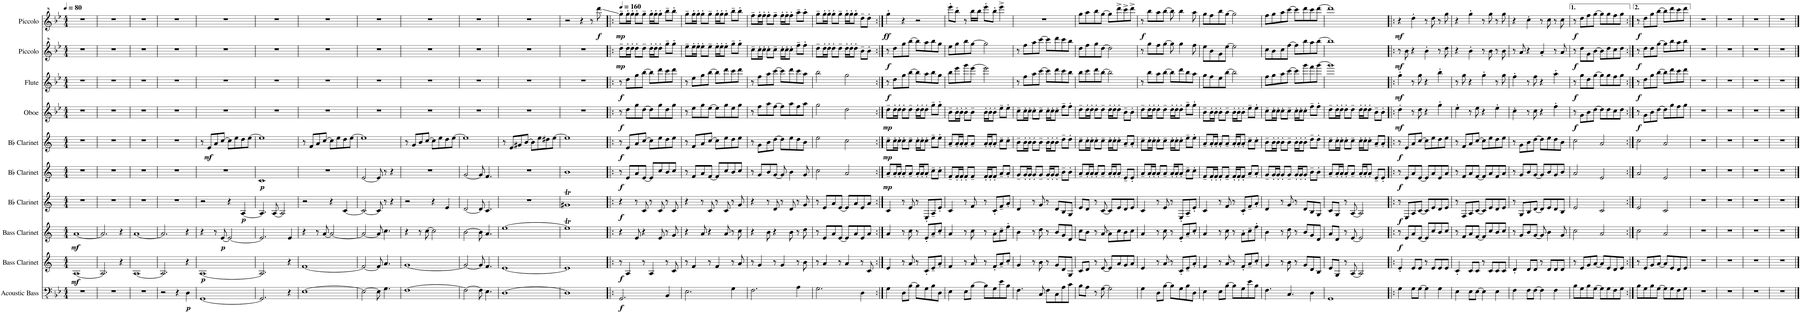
**kern	**dynam	**kern	**dynam	**kern	**dynam	**kern	**dynam	**kern	**dynam	**kern	**dynam	**kern	**dynam	**kern	**dynam	**kern	**dynam	**kern	**dynam
*part10	*part10	*part9	*part9	*part8	*part8	*part7	*part7	*part6	*part6	*part5	*part5	*part4	*part4	*part3	*part3	*part2	*part2	*part1	*part1
*staff10	*staff10	*staff9	*staff9	*staff8	*staff8	*staff7	*staff7	*staff6	*staff6	*staff5	*staff5	*staff4	*staff4	*staff3	*staff3	*staff2	*staff2	*staff1	*staff1
*I"Acoustic Bass	*	*I"Bass Clarinet	*	*I"Bass Clarinet	*	*I"Bb Clarinet	*	*I"Bb Clarinet	*	*I"Bb Clarinet	*	*I"Oboe	*	*I"Flute	*	*I"Piccolo	*	*I"Piccolo	*
*I'Bass	*	*I'B. Cl.	*	*I'B. Cl.	*	*I'Bb Cl.	*	*I'Bb Cl.	*	*I'Bb Cl.	*	*I'Ob.	*	*I'Fl.	*	*I'Picc.	*	*I'Picc.	*
*clefFv4	*	*clefG2	*	*clefG2	*	*clefG2	*	*clefG2	*	*clefG2	*	*clefG2	*	*clefG2	*	*clefG^2	*	*clefG^2	*
*	*	*Trd8c14	*	*Trd8c14	*	*Trd1c2	*	*Trd1c2	*	*Trd1c2	*	*	*	*	*	*Trd-7c-12	*	*Trd-7c-12	*
*k[b-e-]	*	*k[]	*	*k[]	*	*k[]	*	*k[]	*	*k[]	*	*k[b-e-]	*	*k[b-e-]	*	*k[b-e-]	*	*k[b-e-]	*
*M4/4	*	*M4/4	*	*M4/4	*	*M4/4	*	*M4/4	*	*M4/4	*	*M4/4	*	*M4/4	*	*M4/4	*	*M4/4	*
*MM80	*	*MM80	*	*MM80	*	*MM80	*	*MM80	*	*MM80	*	*MM80	*	*MM80	*	*MM80	*	*MM80	*
=1	=1	=1	=1	=1	=1	=1	=1	=1	=1	=1	=1	=1	=1	=1	=1	=1	=1	=1	=1
!	!	!	!LO:DY:b	!	!LO:DY:b	!	!	!	!	!	!	!	!	!	!	!	!	!	!
1r	.	[1A	mf	[1a	mf	1r	.	1r	.	1r	.	1r	.	1r	.	1r	.	1r	.
=2	=2	=2	=2	=2	=2	=2	=2	=2	=2	=2	=2	=2	=2	=2	=2	=2	=2	=2	=2
1r	.	2.A/]	.	2.a/]	.	1r	.	1r	.	1r	.	1r	.	1r	.	1r	.	1r	.
.	.	4r	.	4r	.	.	.	.	.	.	.	.	.	.	.	.	.	.	.
=3	=3	=3	=3	=3	=3	=3	=3	=3	=3	=3	=3	=3	=3	=3	=3	=3	=3	=3	=3
1r	.	[1A	.	[1a	.	1r	.	1r	.	1r	.	1r	.	1r	.	1r	.	1r	.
=4	=4	=4	=4	=4	=4	=4	=4	=4	=4	=4	=4	=4	=4	=4	=4	=4	=4	=4	=4
2r	.	2.A/]	.	2.a/]	.	1r	.	1r	.	1r	.	1r	.	1r	.	1r	.	1r	.
4r	.	.	.	.	.	.	.	.	.	.	.	.	.	.	.	.	.	.	.
!	!LO:DY:b	!	!	!	!	!	!	!	!	!	!	!	!	!	!	!	!	!	!
4DD\	p	4r	.	4r	.	.	.	.	.	.	.	.	.	.	.	.	.	.	.
=5	=5	=5	=5	=5	=5	=5	=5	=5	=5	=5	=5	=5	=5	=5	=5	=5	=5	=5	=5
!	!	!	!LO:DY:b	!	!	!	!	!	!	!	!	!	!	!	!	!	!	!	!
[1GGG	.	[1A	p	4r	.	2r	.	1r	.	8r	.	1r	.	1r	.	1r	.	1r	.
!	!	!	!	!	!	!	!	!	!	!	!LO:DY:b	!	!	!	!	!	!	!	!
.	.	.	.	.	.	.	.	.	.	8e/L	mf	.	.	.	.	.	.	.	.
.	.	.	.	8r	.	.	.	.	.	8a/	.	.	.	.	.	.	.	.	.
!	!	!	!	!	!LO:DY:b	!	!	!	!	!	!	!	!	!	!	!	!	!	!
.	.	.	.	[8e/	p	.	.	.	.	[8cc/J	.	.	.	.	.	.	.	.	.
.	.	.	.	2e/_	.	4r	.	.	.	8cc\L]	.	.	.	.	.	.	.	.	.
.	.	.	.	.	.	.	.	.	.	8ee\	.	.	.	.	.	.	.	.	.
!	!	!	!	!	!	!	!LO:DY:b	!	!	!	!	!	!	!	!	!	!	!	!
.	.	.	.	.	.	[4A/	p	.	.	8dd\	.	.	.	.	.	.	.	.	.
.	.	.	.	.	.	.	.	.	.	[8ee\J	.	.	.	.	.	.	.	.	.
=6	=6	=6	=6	=6	=6	=6	=6	=6	=6	=6	=6	=6	=6	=6	=6	=6	=6	=6	=6
!	!	!	!	!	!	!	!	!	!LO:DY:b	!	!	!	!	!	!	!	!	!	!
2.GGG/]	.	2.A/]	.	2.e/]	.	4.A/]	.	1c	p	1ee]	.	1r	.	1r	.	1r	.	1r	.
.	.	.	.	.	.	[8A/	.	.	.	.	.	.	.	.	.	.	.	.	.
.	.	.	.	.	.	2A/]	.	.	.	.	.	.	.	.	.	.	.	.	.
4r	.	4r	.	4e/	.	.	.	.	.	.	.	.	.	.	.	.	.	.	.
=7	=7	=7	=7	=7	=7	=7	=7	=7	=7	=7	=7	=7	=7	=7	=7	=7	=7	=7	=7
[1EE-	.	[1f	.	4r	.	2r	.	1r	.	8r	.	1r	.	1r	.	1r	.	1r	.
.	.	.	.	.	.	.	.	.	.	8f/L	.	.	.	.	.	.	.	.	.
.	.	.	.	8r	.	.	.	.	.	8a/	.	.	.	.	.	.	.	.	.
.	.	.	.	[8a/	.	.	.	.	.	[8cc/J	.	.	.	.	.	.	.	.	.
.	.	.	.	2a/_	.	4r	.	.	.	8cc\L]	.	.	.	.	.	.	.	.	.
.	.	.	.	.	.	.	.	.	.	8ee\	.	.	.	.	.	.	.	.	.
.	.	.	.	.	.	[4c/	.	.	.	8dd\	.	.	.	.	.	.	.	.	.
.	.	.	.	.	.	.	.	.	.	[8ee\J	.	.	.	.	.	.	.	.	.
=8	=8	=8	=8	=8	=8	=8	=8	=8	=8	=8	=8	=8	=8	=8	=8	=8	=8	=8	=8
2EE-\_	.	2f/_	.	2a/_	.	2c/_	.	[2e/	.	1ee]	.	1r	.	1r	.	1r	.	1r	.
8EE-\]	.	8f/]	.	8a/]	.	8c/]	.	8e/]	.	.	.	.	.	.	.	.	.	.	.
4.GG\	.	4.a/	.	4.cc\	.	8r	.	8r	.	.	.	.	.	.	.	.	.	.	.
.	.	.	.	.	.	4r	.	4r	.	.	.	.	.	.	.	.	.	.	.
=9	=9	=9	=9	=9	=9	=9	=9	=9	=9	=9	=9	=9	=9	=9	=9	=9	=9	=9	=9
[1FF	.	[1g	.	4r	.	2r	.	1r	.	8r	.	1r	.	1r	.	1r	.	1r	.
.	.	.	.	.	.	.	.	.	.	8g/L	.	.	.	.	.	.	.	.	.
.	.	.	.	8r	.	.	.	.	.	8b/	.	.	.	.	.	.	.	.	.
.	.	.	.	[8cc\	.	.	.	.	.	[8cc/J	.	.	.	.	.	.	.	.	.
.	.	.	.	2cc\]	.	4r	.	.	.	8cc\L]	.	.	.	.	.	.	.	.	.
.	.	.	.	.	.	.	.	.	.	8ee\	.	.	.	.	.	.	.	.	.
.	.	.	.	.	.	4e/	.	.	.	8dd\	.	.	.	.	.	.	.	.	.
.	.	.	.	.	.	.	.	.	.	[8ee\J	.	.	.	.	.	.	.	.	.
=10	=10	=10	=10	=10	=10	=10	=10	=10	=10	=10	=10	=10	=10	=10	=10	=10	=10	=10	=10
2FF\_	.	2g/_	.	[2b\	.	[2d/	.	[2g/	.	1ee]	.	1r	.	1r	.	1r	.	1r	.
8FF\]	.	8g/]	.	8b\]	.	8d/]	.	8g/]	.	.	.	.	.	.	.	.	.	.	.
4.EE-\	.	4.f/	.	4.a/	.	4.c/	.	4.f/	.	.	.	.	.	.	.	.	.	.	.
=11	=11	=11	=11	=11	=11	=11	=11	=11	=11	=11	=11	=11	=11	=11	=11	=11	=11	=11	=11
[1DD	.	[1e	.	[1ee	.	1r	.	1r	.	8r	.	1r	.	1r	.	1r	.	1r	.
.	.	.	.	.	.	.	.	.	.	8e/L	.	.	.	.	.	.	.	.	.
.	.	.	.	.	.	.	.	.	.	8g#X/	.	.	.	.	.	.	.	.	.
.	.	.	.	.	.	.	.	.	.	[8b/J	.	.	.	.	.	.	.	.	.
.	.	.	.	.	.	.	.	.	.	8b\L]	.	.	.	.	.	.	.	.	.
.	.	.	.	.	.	.	.	.	.	8ee\	.	.	.	.	.	.	.	.	.
.	.	.	.	.	.	.	.	.	.	8dd#X\	.	.	.	.	.	.	.	.	.
.	.	.	.	.	.	.	.	.	.	[8ee\J	.	.	.	.	.	.	.	.	.
=12	=12	=12	=12	=12	=12	=12	=12	=12	=12	=12	=12	=12	=12	=12	=12	=12	=12	=12	=12
1DD]	.	1e]	.	1eet]	.	1g#Xt	.	1b	.	1ee]	.	1r	.	1r	.	1r	.	2r	.
.	.	.	.	.	.	.	.	.	.	.	.	.	.	.	.	.	.	4r	.
.	.	.	.	.	.	.	.	.	.	.	.	.	.	.	.	.	.	8r	.
!	!	!	!	!	!	!	!	!	!	!	!	!	!	!	!	!	!	!	!LO:DY:b
.	.	.	.	.	.	.	.	.	.	.	.	.	.	.	.	.	.	8dddd\	f
=13!|:	=13!|:	=13!|:	=13!|:	=13!|:	=13!|:	=13!|:	=13!|:	=13!|:	=13!|:	=13!|:	=13!|:	=13!|:	=13!|:	=13!|:	=13!|:	=13!|:	=13!|:	=13!|:	=13!|:
*	*	*	*	*	*	*	*	*	*	*	*	*	*	*	*	*	*	*MM160	*
!	!LO:DY:b	!	!LO:DY:b	!	!	!	!LO:DY:b	!	!LO:DY:b	!	!LO:DY:b	!	!LO:DY:b	!	!LO:DY:b	!	!LO:DY:b	!	!LO:DY:b
2.GGG/	f	8r	f	4r	.	4r	f	8r	f	8r	f	8r	f	8r	f	8ddd~\L	mp	8ggg~\L	mp
.	.	4A/	.	.	.	.	.	8e/L	.	8e/L	.	8dd\L	.	8dd\L	.	16ddd'\L	.	16ggg'\L	.
.	.	.	.	.	.	.	.	.	.	.	.	.	.	.	.	16ddd'\JJ	.	16ggg'\JJ	.
.	.	.	.	8e/	.	8r	.	8a/	.	8a/	.	8gg\	.	8gg\	.	8ddd'\L	.	8ggg'\L	.
.	.	8r	.	4r	.	8c/	.	[8e/J	.	[8cc/J	.	[8dd\J	.	[8bb-\J	.	8ddd~\J	.	8ggg~\J	.
.	.	4A/	.	.	.	8r	.	8e/L]	.	8cc\L]	.	8dd\L]	.	8bb-\L]	.	16ddd'\LL	.	16ggg'\LL	.
.	.	.	.	.	.	.	.	.	.	.	.	.	.	.	.	16ddd'\J	.	16ggg'\J	.
.	.	.	.	8e/	.	8c/	.	8cc/	.	8ee\	.	8gg\	.	8ddd\	.	8ddd'\J	.	8ggg'\J	.
4BBB-/	.	8r	.	8r	.	8r	.	8b/	.	8dd\	.	8dd\	.	8ccc\	.	8ggg~\L	.	8bbb-~\L	.
.	.	8c/	.	8g/	.	8c/	.	8cc/J	.	8ee\J	.	8gg\J	.	8ddd\J	.	8ggg'\J	.	8bbb-'\J	.
=14	=14	=14	=14	=14	=14	=14	=14	=14	=14	=14	=14	=14	=14	=14	=14	=14	=14	=14	=14
2.EE-\	.	8r	.	4r	.	4r	.	8r	.	8r	.	8r	.	8r	.	8eee-~\L	.	8ggg~\L	.
.	.	4f/	.	.	.	.	.	8f/L	.	8f/L	.	8ee-\L	.	8ee-\L	.	16eee-'\L	.	16ggg'\L	.
.	.	.	.	.	.	.	.	.	.	.	.	.	.	.	.	16eee-'\JJ	.	16ggg'\JJ	.
.	.	.	.	8a/	.	8r	.	8a/	.	8a/	.	8gg\	.	8gg\	.	8eee-'\L	.	8ggg'\L	.
.	.	8r	.	4r	.	8c/	.	[8f/J	.	[8cc/J	.	[8ee-\J	.	[8bb-\J	.	8eee-~\J	.	8ggg~\J	.
.	.	4f/	.	.	.	8r	.	8f/L]	.	8cc\L]	.	8ee-\L]	.	8bb-\L]	.	16eee-'\LL	.	16ggg'\LL	.
.	.	.	.	.	.	.	.	.	.	.	.	.	.	.	.	16eee-'\J	.	16ggg'\J	.
.	.	.	.	8a/	.	8c/	.	8cc/	.	8ee\	.	8gg\	.	8ddd\	.	8eee-'\J	.	8ggg'\J	.
4GG\	.	8r	.	8r	.	8r	.	8b/	.	8dd\	.	8ee-\	.	8ccc\	.	8ggg~\L	.	8bbb-~\L	.
.	.	8a/	.	8cc\	.	8g/	.	8cc/J	.	8ee\J	.	8gg\J	.	8ddd\J	.	8ggg'\J	.	8bbb-'\J	.
=15	=15	=15	=15	=15	=15	=15	=15	=15	=15	=15	=15	=15	=15	=15	=15	=15	=15	=15	=15
2.FF\	.	8r	.	4r	.	4r	.	8r	.	8r	.	8r	.	8r	.	8ccc~\L	.	8fff~\L	.
.	.	4g/	.	.	.	.	.	8g/L	.	8g\L	.	8ff\L	.	8ff\L	.	16ccc'\L	.	16fff'\L	.
.	.	.	.	.	.	.	.	.	.	.	.	.	.	.	.	16ccc'\JJ	.	16fff'\JJ	.
.	.	.	.	8b\	.	8r	.	8b/	.	8b\	.	8aa\	.	8aa\	.	8ccc'\L	.	8fff'\L	.
.	.	8r	.	4r	.	8d/	.	[8g/J	.	[8dd\J	.	[8ff\J	.	[8ccc\J	.	8ccc~\J	.	8fff~\J	.
.	.	4g/	.	.	.	8r	.	8g/]	.	8dd\L]	.	8ff\L]	.	8ccc\L]	.	16ccc'\LL	.	16fff'\LL	.
.	.	.	.	.	.	.	.	.	.	.	.	.	.	.	.	16ccc'\J	.	16fff'\J	.
.	.	.	.	8b\	.	8d/	.	4b\	.	8ee\	.	8aa\	.	8ddd\	.	8ccc'\J	.	8fff'\J	.
4AA\	.	8r	.	8r	.	8r	.	.	.	8dd\	.	8ff\	.	8ccc\	.	8fff~\L	.	8aaa~\L	.
.	.	8b\	.	8dd\	.	8g/	.	8g/	.	8b\J	.	8aa\J	.	8aa\J	.	8fff'\J	.	8aaa'\J	.
=16	=16	=16	=16	=16	=16	=16	=16	=16	=16	=16	=16	=16	=16	=16	=16	=16	=16	=16	=16
2.GG\	.	8r	.	8r	.	8r	.	2cc\	.	2ee\	.	2gg\	.	2bb-\	.	8ddd~\L	.	8ggg~\L	.
.	.	4a/	.	8e/L	.	8e/L	.	.	.	.	.	.	.	.	.	16ddd'\L	.	16ggg'\L	.
.	.	.	.	.	.	.	.	.	.	.	.	.	.	.	.	16ddd'\JJ	.	16ggg'\JJ	.
.	.	.	.	8a/	.	8a/	.	.	.	.	.	.	.	.	.	8ddd'\L	.	8ggg'\L	.
.	.	8r	.	[8e/J	.	[8e/J	.	.	.	.	.	.	.	.	.	8ddd~\J	.	8ggg~\J	.
.	.	4a/	.	8e/L]	.	8e/L]	.	2a/	.	2cc\	.	2dd\	.	2gg\	.	16ddd'\LL	.	16ggg'\LL	.
.	.	.	.	.	.	.	.	.	.	.	.	.	.	.	.	16ddd'\J	.	16ggg'\J	.
.	.	.	.	8a/	.	8a/	.	.	.	.	.	.	.	.	.	8ddd'\J	.	8ggg'\J	.
4DD\	.	8r	.	8e/	.	8e/	.	.	.	.	.	.	.	.	.	8bb-~\L	.	8ddd~\L	.
.	.	8c/	.	8a/J	.	8a/J	.	.	.	.	.	.	.	.	.	8bb-'\J	.	8ddd'\J	.
=17:|!	=17:|!	=17:|!	=17:|!	=17:|!	=17:|!	=17:|!	=17:|!	=17:|!	=17:|!	=17:|!	=17:|!	=17:|!	=17:|!	=17:|!	=17:|!	=17:|!	=17:|!	=17:|!	=17:|!
!	!	!	!	!	!	!	!	!	!LO:DY:b	!	!LO:DY:b	!	!LO:DY:b	!	!LO:DY:b	!	!LO:DY:b	!	!LO:DY:b
4GG\	.	4e/	.	4a/	.	4c/	.	8a~/L	mp	8cc~\L	mp	8dd~\L	mp	8r	f	8r	f	4ggg'\	ff
.	.	.	.	.	.	.	.	16a'/L	.	16cc'\L	.	16dd'\L	.	8dd\L	.	8ddd\L	.	.	.
.	.	.	.	.	.	.	.	16a'/JJ	.	16cc'\JJ	.	16dd'\JJ	.	.	.	.	.	.	.
8DD\L	.	8r	.	8r	.	8r	.	8a'/L	.	8cc'\L	.	8dd'\L	.	8gg\	.	8ggg\	.	4r	.
[8BB-\J	.	8a/	.	8cc\	.	8e/	.	8a~/J	.	8cc~\J	.	8dd~\J	.	[8bb-\J	.	[8bbb-\J	.	.	.
8BB-\L]	.	8r	.	8r	.	8r	.	16a'/LL	.	16cc'\LL	.	16dd'\LL	.	8bb-\L]	.	8bbb-\L]	.	2r	.
.	.	.	.	.	.	.	.	16a'/J	.	16cc'\J	.	16dd'\J	.	.	.	.	.	.	.
8GG\	.	8c'/L	.	8e'/L	.	8E'/L	.	8a'/J	.	8cc'\J	.	8dd'\J	.	8aa\	.	8aaa\	.	.	.
8BB-\	.	8e~/	.	8a~/	.	8A~/	.	8cc~\L	.	8ee~\L	.	8gg~\L	.	8bb-\	.	8bbb-\	.	.	.
8DD\J	.	8a'/J	.	8cc'/J	.	8e'/J	.	8cc'\J	.	8ee'\J	.	8gg'\J	.	8gg\J	.	8ggg\J	.	.	.
=18	=18	=18	=18	=18	=18	=18	=18	=18	=18	=18	=18	=18	=18	=18	=18	=18	=18	=18	=18
4EE-\	.	4f/	.	4a/	.	4c/	.	8f~/L	.	8a~/L	.	8b-~\L	.	8bb-\L	.	8eee-\L	.	8eeee-'\L	.
.	.	.	.	.	.	.	.	16f'/L	.	16a'/L	.	16b-'\L	.	8eee-\	.	8ggg\	.	8bbb-'\J	.
.	.	.	.	.	.	.	.	16f'/JJ	.	16a'/JJ	.	16b-'\JJ	.	.	.	.	.	.	.
8EE-\L	.	8r	.	8r	.	8r	.	8f'/L	.	8a'/L	.	8b-'\L	.	8ggg\	.	8bbb-\	.	8r	.
[8BB-\J	.	8a/	.	8cc\	.	8f/	.	8f~/J	.	8a~/J	.	8b-~\J	.	[8eee-\J	.	[8ggg\J	.	16bbb-\LL	.
.	.	.	.	.	.	.	.	.	.	.	.	.	.	.	.	.	.	16bbb-\JJ	.
8BB-\L]	.	8r	.	8r	.	8r	.	16f'/LL	.	16a'/LL	.	16b-'\LL	.	2eee-\]	.	2ggg\]	.	8eeee-'\L	.
.	.	.	.	.	.	.	.	16f'/J	.	16a'/J	.	16b-'\J	.	.	.	.	.	.	.
8GG\	.	8f'/L	.	8a'\L	.	8c'/L	.	8f'/J	.	8a'/J	.	8b-'\J	.	.	.	.	.	8bbb-'\J	.
8E-\	.	8a~/	.	8cc~\	.	8f~/	.	8a~/L	.	8cc~\L	.	8ee-~\L	.	.	.	.	.	4eeee-^\	.
8BB-\J	.	8cc'/J	.	8ff'\J	.	8a'/J	.	8a'/J	.	8cc'\J	.	8ee-'\J	.	.	.	.	.	.	.
=19	=19	=19	=19	=19	=19	=19	=19	=19	=19	=19	=19	=19	=19	=19	=19	=19	=19	=19	=19
4.FF\	.	4g/	.	4b\	.	4d/	.	8g~/L	.	8b~\L	.	8cc~\L	.	8r	.	8r	.	1r	.
.	.	.	.	.	.	.	.	16g'/L	.	16b'\L	.	16cc'\L	.	8ff\L	.	8fff\L	.	.	.
.	.	.	.	.	.	.	.	16g'/JJ	.	16b'\JJ	.	16cc'\JJ	.	.	.	.	.	.	.
.	.	8r	.	8r	.	8r	.	8g'/L	.	8b'\L	.	8cc'\L	.	8aa\	.	8aaa\	.	.	.
8CC/	.	8b\	.	8dd\	.	8g/	.	8g~/J	.	8b~\J	.	8cc~\J	.	[8ccc\J	.	[8cccc\J	.	.	.
8FF\L	.	8r	.	8r	.	8r	.	16g'/LL	.	16b'\LL	.	16cc'\LL	.	8ccc\L]	.	8cccc\L]	.	.	.
.	.	.	.	.	.	.	.	16g'/J	.	16b'\J	.	16cc'\J	.	.	.	.	.	.	.
8CC\	.	8g/L	.	8b/L	.	8d/L	.	8g'/J	.	8b'\J	.	8cc'\J	.	8ddd\	.	8dddd\	.	.	.
8AA\	.	8d/	.	8g/	.	8B/	.	8b~\L	.	8dd~\L	.	8ff~\L	.	8ccc\	.	8cccc\	.	.	.
8C\J	.	8G/J	.	8d/J	.	8G/J	.	8b'\J	.	8dd'\J	.	8ff'\J	.	8bb-\J	.	8bbb-\J	.	.	.
=20	=20	=20	=20	=20	=20	=20	=20	=20	=20	=20	=20	=20	=20	=20	=20	=20	=20	=20	=20
8BB-\L	.	8c/L	.	8cc\L	.	8e/L	.	8a~/L	.	8cc~\L	.	8dd~\L	.	8bb-\L	.	8ddd\L	.	8ggg\L	.
8AA\J	.	8d/J	.	8b\J	.	8d/J	.	16a'/L	.	16cc'\L	.	16dd'\L	.	8ccc\	.	8fff\	.	8aaa\	.
.	.	.	.	.	.	.	.	16a'/JJ	.	16cc'\JJ	.	16dd'\JJ	.	.	.	.	.	.	.
8r	.	8r	.	8r	.	8r	.	8a'/L	.	8cc'\L	.	8dd'\L	.	8ddd\	.	8ggg\	.	8bbb-\	.
[8GG\	.	[8e/	.	[8a/	.	[8c/	.	8a~/J	.	8cc~\J	.	8dd~\J	.	[8bb-\J	.	[8ddd\J	.	[8ggg\J	.
2GG\]	.	8e/L]	.	8a\L]	.	8c/L]	.	16a'/LL	.	16cc'\LL	.	16dd'\LL	.	2bb-\]	.	2ddd\]	.	8ggg\L]	.
.	.	.	.	.	.	.	.	16a'/J	.	16cc'\J	.	16dd'\J	.	.	.	.	.	.	.
.	.	8a/	.	8cc\	.	8e/	.	8a'/J	.	8cc'\J	.	8dd'\J	.	.	.	.	.	8dddd^\	.
.	.	8g/	.	8b\	.	8d/	.	8e~/L	.	8a~/L	.	8b-~\L	.	.	.	.	.	8cccc^\	.
.	.	8a/J	.	8cc\J	.	8e/J	.	8e'/J	.	8a'/J	.	8b-'\J	.	.	.	.	.	8dddd^\J	.
=21	=21	=21	=21	=21	=21	=21	=21	=21	=21	=21	=21	=21	=21	=21	=21	=21	=21	=21	=21
!	!	!	!	!	!	!	!	!	!	!	!	!	!	!	!	!	!	!	!LO:DY:b
4GG\	.	4e/	.	4a/	.	4c/	.	8a~/L	.	8cc~\L	.	8dd~\L	.	8r	.	8r	.	8r	f
.	.	.	.	.	.	.	.	16a'/L	.	16cc'\L	.	16dd'\L	.	8bb-\L	.	8ggg\L	.	8bbb-\L	.
.	.	.	.	.	.	.	.	16a'/JJ	.	16cc'\JJ	.	16dd'\JJ	.	.	.	.	.	.	.
8DD\L	.	8r	.	8r	.	8r	.	8a'/L	.	8cc'\L	.	8dd'\L	.	8aa\	.	8fff\	.	8aaa\	.
[8BB-\J	.	8a/	.	8cc\	.	8e/	.	8a~/J	.	8cc~\J	.	8dd~\J	.	[8bb-\J	.	[8ggg\J	.	[8bbb-\J	.
8BB-\L]	.	8r	.	8r	.	8r	.	16a'/LL	.	16cc'\LL	.	16dd'\LL	.	8bb-\L]	.	8ggg\]	.	8bbb-\]	.
.	.	.	.	.	.	.	.	16a'/J	.	16cc'\J	.	16dd'\J	.	.	.	.	.	.	.
8GG\	.	8c'/L	.	8e'/L	.	8E'/L	.	8a'/J	.	8cc'\J	.	8dd'\J	.	8ddd\	.	4ggg\	.	4bbb-\	.
8BB-\	.	8e~/	.	8a~/	.	8A~/	.	8cc~\L	.	8ee~\L	.	8gg~\L	.	8bb-\	.	.	.	.	.
8DD\J	.	8a'/J	.	8cc'/J	.	8e'/J	.	8cc'\J	.	8ee'\J	.	8gg'\J	.	8aa\J	.	8fff\	.	8aaa\	.
=22	=22	=22	=22	=22	=22	=22	=22	=22	=22	=22	=22	=22	=22	=22	=22	=22	=22	=22	=22
4EE-\	.	4f/	.	4a/	.	4c/	.	8f~/L	.	8a~/L	.	8b-~\L	.	8gg\L	.	8eee-\L	.	8ggg\L	.
.	.	.	.	.	.	.	.	16f'/L	.	16a'/L	.	16b-'\L	.	8ff\	.	8bb-\	.	8fff\	.
.	.	.	.	.	.	.	.	16f'/JJ	.	16a'/JJ	.	16b-'\JJ	.	.	.	.	.	.	.
8EE-\L	.	8r	.	8r	.	8r	.	8f'/L	.	8a'/L	.	8b-'\L	.	8ee-\	.	8gg\	.	8bbb-\	.
[8BB-\J	.	8a/	.	8cc\	.	8f/	.	8f~/J	.	8a~/J	.	8b-~\J	.	[8bb-\J	.	[8eee-\J	.	[8ggg\J	.
8BB-\L]	.	8r	.	8r	.	8r	.	16f'/LL	.	16a'/LL	.	16b-'\LL	.	2bb-\]	.	2eee-\]	.	2ggg\]	.
.	.	.	.	.	.	.	.	16f'/J	.	16a'/J	.	16b-'\J	.	.	.	.	.	.	.
8GG\	.	8f'/L	.	8a'\L	.	8c'/L	.	8f'/J	.	8a'/J	.	8b-'\J	.	.	.	.	.	.	.
8E-\	.	8a~/	.	8cc~\	.	8f~/	.	8a~/L	.	8cc~\L	.	8ee-~\L	.	.	.	.	.	.	.
8BB-\J	.	8cc'/J	.	8ff'\J	.	8a'/J	.	8a'/J	.	8cc'\J	.	8ee-'\J	.	.	.	.	.	.	.
=23	=23	=23	=23	=23	=23	=23	=23	=23	=23	=23	=23	=23	=23	=23	=23	=23	=23	=23	=23
4.FF\	.	4g/	.	4b\	.	4d/	.	8g~/L	.	8b~\L	.	8cc~\L	.	8ff\L	.	8ccc\L	.	8fff\L	.
.	.	.	.	.	.	.	.	16g'/L	.	16b'\L	.	16cc'\L	.	8gg\	.	8bb-\	.	8ggg\	.
.	.	.	.	.	.	.	.	16g'/JJ	.	16b'\JJ	.	16cc'\JJ	.	.	.	.	.	.	.
.	.	8r	.	8r	.	8r	.	8g'/L	.	8b'\L	.	8cc'\L	.	8aa\	.	8ccc\	.	8aaa\	.
4.CC/	.	8b\	.	8dd\	.	8g/	.	8g~/J	.	8b~\J	.	8cc~\J	.	[8ccc\J	.	[8fff\J	.	[8cccc\J	.
.	.	8r	.	8r	.	8r	.	16g'/LL	.	16b'\LL	.	16cc'\LL	.	8ccc\L]	.	8fff\L]	.	8cccc\L]	.
.	.	.	.	.	.	.	.	16g'/J	.	16b'\J	.	16cc'\J	.	.	.	.	.	.	.
.	.	8g/L	.	8b/L	.	8d/L	.	8g'/J	.	8b'\J	.	8cc'\J	.	8ggg\	.	8bbb-\	.	8dddd\	.
4DD\	.	8d/	.	8g/	.	8B/	.	8b~\L	.	8dd~\L	.	8ff~\L	.	8fff\	.	8aaa\	.	8cccc\	.
.	.	8B/J	.	8d/J	.	8G/J	.	8b'\J	.	8dd'\J	.	8ff'\J	.	[8ggg\J	.	[8bbb-\J	.	[8dddd\J	.
=24	=24	=24	=24	=24	=24	=24	=24	=24	=24	=24	=24	=24	=24	=24	=24	=24	=24	=24	=24
1GGG	.	8e/L	.	8a/L	.	8c/L	.	8a~/L	.	8cc~\L	.	8dd~\L	.	1ggg]	.	1bbb-]	.	1dddd]	.
.	.	8G/J	.	8d/J	.	8G/J	.	16a'/L	.	16cc'\L	.	16dd'\L	.	.	.	.	.	.	.
.	.	.	.	.	.	.	.	16a'/JJ	.	16cc'\JJ	.	16dd'\JJ	.	.	.	.	.	.	.
.	.	8r	.	8r	.	8r	.	8a'/L	.	8cc'\L	.	8dd'\L	.	.	.	.	.	.	.
.	.	[8A/	.	[8e/	.	[8A/	.	8a~/J	.	8cc~\J	.	8dd~\J	.	.	.	.	.	.	.
.	.	2A/]	.	2e/]	.	2A/]	.	16a'/LL	.	16cc'\LL	.	16dd'\LL	.	.	.	.	.	.	.
.	.	.	.	.	.	.	.	16a'/J	.	16cc'\J	.	16dd'\J	.	.	.	.	.	.	.
.	.	.	.	.	.	.	.	8a'/J	.	8cc'\J	.	8dd'\J	.	.	.	.	.	.	.
.	.	.	.	.	.	.	.	8e~/L	.	8a~/L	.	8b-~\L	.	.	.	.	.	.	.
.	.	.	.	.	.	.	.	8e'/J	.	8a'/J	.	8b-'\J	.	.	.	.	.	.	.
=25!|:	=25!|:	=25!|:	=25!|:	=25!|:	=25!|:	=25!|:	=25!|:	=25!|:	=25!|:	=25!|:	=25!|:	=25!|:	=25!|:	=25!|:	=25!|:	=25!|:	=25!|:	=25!|:	=25!|:
!	!	!	!	!	!LO:DY:b	!	!LO:DY:b	!	!LO:DY:b	!	!LO:DY:b	!	!LO:DY:b	!	!LO:DY:b	!	!LO:DY:b	!	!LO:DY:b
4GG\	.	4e'/	.	8r	f	8r	f	8r	f	8r	f	4dd'\	mf	4gg'\	mf	8r	mf	4r	mf
.	.	.	.	8e/L	.	8E/L	.	8e/L	.	8e/L	.	.	.	.	.	8bb-\	.	.	.
8GG\L	.	8e/L	.	8a/	.	8A/	.	8a/	.	8a/	.	8r	.	8r	.	4r	.	4ddd'\	.
[8GG\J	.	8e/J	.	[8e/J	.	[8c/J	.	[8e/J	.	[8cc/J	.	8dd\	.	8gg\	.	.	.	.	.
4GG\]	.	8r	.	8e/L]	.	8c/L]	.	8e/L]	.	8cc\L]	.	4r	.	4r	.	4bb-'\	.	8r	.
.	.	8e/L	.	8cc/	.	8e/	.	8a/	.	8ee\	.	.	.	.	.	.	.	8ddd\	.
4GG\	.	8e/	.	8b/	.	8d/	.	8e/	.	8dd\	.	4gg'\	.	4bb-'\	.	8r	.	8r	.
.	.	8e/J	.	8cc/J	.	8e/J	.	8a/J	.	8ee\J	.	.	.	.	.	8ddd\	.	8ggg\	.
=26	=26	=26	=26	=26	=26	=26	=26	=26	=26	=26	=26	=26	=26	=26	=26	=26	=26	=26	=26
4EE-\	.	4c'/	.	8r	.	8r	.	8r	.	8r	.	4ee-'\	.	8r	.	4r	.	4r	.
.	.	.	.	8f/L	.	8F/L	.	8f/L	.	8f/L	.	.	.	8gg\	.	.	.	.	.
8EE-\L	.	8c/L	.	8a/	.	8A/	.	8a/	.	8a/	.	8r	.	4r	.	4bb-'\	.	4ggg'\	.
[8EE-\J	.	8c/J	.	[8f/J	.	[8c/J	.	[8f/J	.	[8cc/J	.	8ee-\	.	.	.	.	.	.	.
4EE-\]	.	8r	.	8f/L]	.	8c/L]	.	8f/L]	.	8cc\L]	.	4r	.	4gg'\	.	8r	.	8r	.
.	.	8c/L	.	8cc/	.	8e/	.	8a/	.	8ee\	.	.	.	.	.	8bb-\	.	8ggg\	.
4EE-\	.	8c/	.	8b/	.	8d/	.	8f/	.	8dd\	.	4ee-'\	.	8r	.	8r	.	8r	.
.	.	8c/J	.	8cc/J	.	8e/J	.	8a/J	.	8ee\J	.	.	.	8gg\	.	8bb-\	.	8ggg\	.
=27	=27	=27	=27	=27	=27	=27	=27	=27	=27	=27	=27	=27	=27	=27	=27	=27	=27	=27	=27
4FF\	.	4d'/	.	8r	.	8r	.	8r	.	8r	.	4cc'\	.	4ff'\	.	8r	.	4r	.
.	.	.	.	8g/L	.	8G/L	.	8g/L	.	8g\L	.	.	.	.	.	8aa/	.	.	.
8FF\L	.	8d/L	.	8b/	.	8B/	.	8b/	.	8b\	.	8r	.	8r	.	4r	.	4ccc'\	.
[8FF\J	.	8d/J	.	[8g/J	.	[8d/J	.	[8g/J	.	[8dd\J	.	8cc\	.	8ff\	.	.	.	.	.
4FF\]	.	8r	.	8g/]	.	8d/L]	.	8g/L]	.	8dd\L]	.	4r	.	4r	.	4aa'/	.	8r	.
.	.	8d/L	.	4b\	.	8e/	.	8b/	.	8ee\	.	.	.	.	.	.	.	8ccc\	.
4FF\	.	8d/	.	.	.	8d/	.	8g/	.	8dd\	.	4ff'\	.	4aa'\	.	8r	.	8r	.
.	.	8d/J	.	8g/	.	8B/J	.	8b/J	.	8b\J	.	.	.	.	.	8aa/	.	8ccc\	.
=28	=28	=28	=28	=28	=28	=28	=28	=28	=28	=28	=28	=28	=28	=28	=28	=28	=28	=28	=28
!	!	!	!	!	!	!	!	!	!	!	!	!	!LO:DY:b	!	!LO:DY:b	!	!LO:DY:b	!	!LO:DY:b
8BB-\L	.	8r	.	2cc\	.	2e/	.	2a/	.	2cc\	.	8r	f	8r	f	8r	f	8r	f
8GG\	.	8e/L	.	.	.	.	.	.	.	.	.	8g\L	.	8gg\L	.	8ddd\L	.	8ddd\L	.
8BB-\	.	8g/	.	.	.	.	.	.	.	.	.	8b-\	.	8dd\	.	8gg\	.	8fff\	.
[8GG\J	.	[8a/J	.	.	.	.	.	.	.	.	.	[8dd\J	.	[8gg\J	.	[8bb-\J	.	[8ggg\J	.
8GG\L]	.	8a/L]	.	2a/	.	2c/	.	2e/	.	2a/	.	8dd\L]	.	8gg\L]	.	8bb-\L]	.	8ggg\L]	.
8GG\	.	8e/	.	.	.	.	.	.	.	.	.	8dd\	.	8gg\	.	8ddd\	.	8ggg\	.
8FF\	.	8d/	.	.	.	.	.	.	.	.	.	8cc\	.	8ff\	.	8ccc\	.	8fff\	.
8GG\J	.	8e/J	.	.	.	.	.	.	.	.	.	8dd\J	.	8gg\J	.	8ddd\J	.	8ggg\J	.
=29:|!	=29:|!	=29:|!	=29:|!	=29:|!	=29:|!	=29:|!	=29:|!	=29:|!	=29:|!	=29:|!	=29:|!	=29:|!	=29:|!	=29:|!	=29:|!	=29:|!	=29:|!	=29:|!	=29:|!
!	!	!	!	!	!	!	!	!	!	!	!	!	!LO:DY:b	!	!LO:DY:b	!	!LO:DY:b	!	!LO:DY:b
8BB-\L	.	8r	.	2cc\	.	2e/	.	2a/	.	2cc\	.	8r	f	8r	f	8r	f	8r	f
8GG\	.	8e/L	.	.	.	.	.	.	.	.	.	8g\L	.	8dd\L	.	8ddd\L	.	8ddd\L	.
8BB-\	.	8g/	.	.	.	.	.	.	.	.	.	8b-\	.	8gg\	.	8ddd\	.	8ggg\	.
[8GG\J	.	[8a/J	.	.	.	.	.	.	.	.	.	[8dd\J	.	[8bb-\J	.	[8ggg\J	.	[8bbb-\J	.
8GG\L]	.	8a/L]	.	2a/	.	2c/	.	2e/	.	2a/	.	8dd\L]	.	8bb-\L]	.	8ggg\L]	.	8bbb-\L]	.
8GG\	.	8e/	.	.	.	.	.	.	.	.	.	8gg\	.	8ddd\	.	8bbb-\	.	8dddd\	.
8FF\	.	8d/	.	.	.	.	.	.	.	.	.	8ff\	.	8ccc\	.	8aaa\	.	8cccc\	.
8GG\J	.	8e/J	.	.	.	.	.	.	.	.	.	8gg\J	.	8ddd\J	.	8bbb-\J	.	8dddd\J	.
=30	=30	=30	=30	=30	=30	=30	=30	=30	=30	=30	=30	=30	=30	=30	=30	=30	=30	=30	=30
1r	.	1r	.	1r	.	1r	.	1r	.	1r	.	1r	.	1r	.	1r	.	1r	.
=31	=31	=31	=31	=31	=31	=31	=31	=31	=31	=31	=31	=31	=31	=31	=31	=31	=31	=31	=31
1r	.	1r	.	1r	.	1r	.	1r	.	1r	.	1r	.	1r	.	1r	.	1r	.
=32	=32	=32	=32	=32	=32	=32	=32	=32	=32	=32	=32	=32	=32	=32	=32	=32	=32	=32	=32
1r	.	1r	.	1r	.	1r	.	1r	.	1r	.	1r	.	1r	.	1r	.	1r	.
=33	=33	=33	=33	=33	=33	=33	=33	=33	=33	=33	=33	=33	=33	=33	=33	=33	=33	=33	=33
1r	.	1r	.	1r	.	1r	.	1r	.	1r	.	1r	.	1r	.	1r	.	1r	.
==	==	==	==	==	==	==	==	==	==	==	==	==	==	==	==	==	==	==	==
*-	*-	*-	*-	*-	*-	*-	*-	*-	*-	*-	*-	*-	*-	*-	*-	*-	*-	*-	*-
